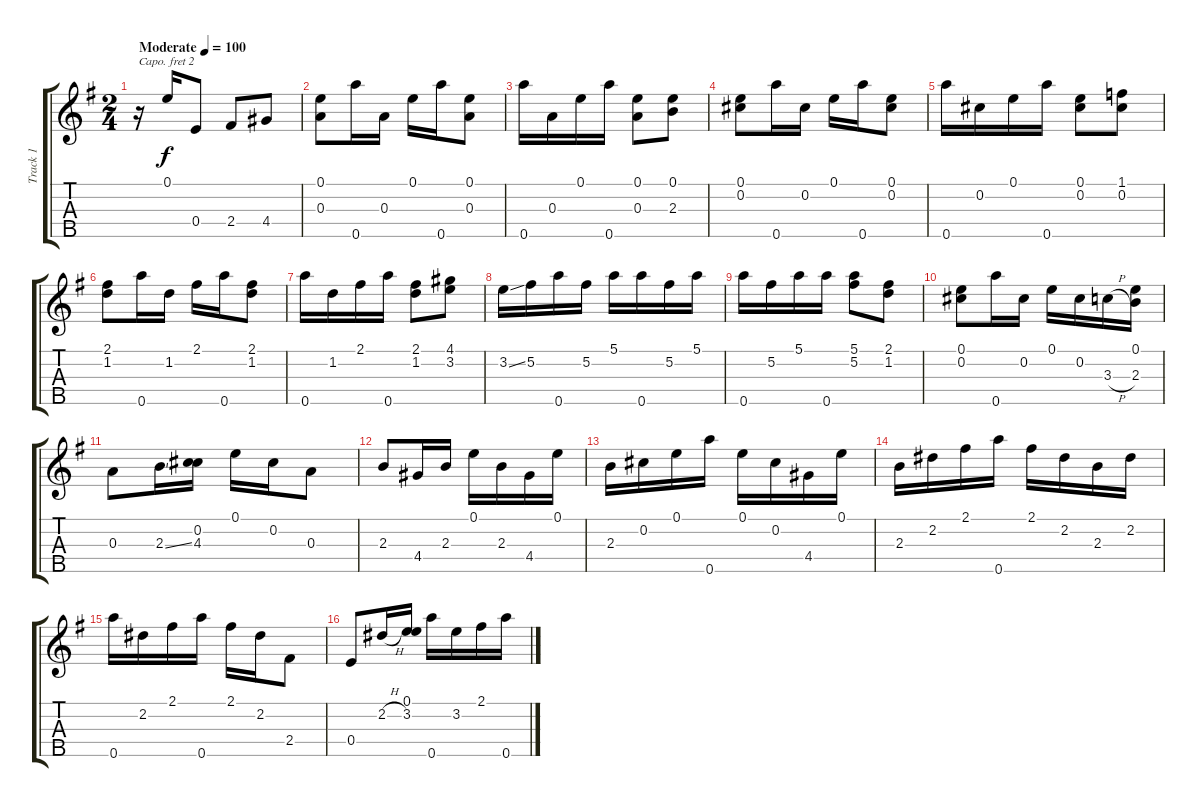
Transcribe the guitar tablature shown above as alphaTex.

\track ("Track 1" "Track 1") {instrument banjo}
\staff {score tabs}
\capo 2
\tuning (D4 B3 G3 D3 G4) {hide}
\displaytranspose 12
\ts (2 4)
\tempo (100 "Moderate")
\clef g2
\ks g
r.16{dy f instrument banjo} 0.1.16 0.4.8 2.4.8 4.4.8 |
(0.1 0.3).8 0.5.16 0.3.16 0.1.16 0.5.16 (0.1 0.3).8 |
0.5.16 0.3.16 0.1.16 0.5.16 (0.1 0.3).8 (0.1 2.3).8 |
(0.1 0.2).8 0.5.16 0.2.16 0.1.16 0.5.16 (0.1 0.2).8 |
0.5.16 0.2.16 0.1.16 0.5.16 (0.1 0.2).8 (1.1 0.2).8 |
(2.1 1.2).8 0.5.16 1.2.16 2.1.16 0.5.16 (2.1 1.2).8 |
0.5.16 1.2.16 2.1.16 0.5.16 (2.1 1.2).8 (4.1 3.2).8 |
3.2{ss}.16 5.2.16 0.5.16 5.2.16 5.1.16 0.5.16 5.2.16 5.1.16 |
0.5.16 5.2.16 5.1.16 0.5.16 (5.1 5.2).8 (2.1 1.2).8 |
(0.1 0.2).8 0.5.16 0.2.16 0.1.16 0.2.16 3.3{h}.16 (0.1 2.3).16 |
0.3.8 2.3{ss}.16 (0.2 4.3).16 0.1.16 0.2.16 0.3.8 |
2.3.8 4.4.16 2.3.16 0.1.16 2.3.16 4.4.16 0.1.16 |
2.3.16 0.2.16 0.1.16 0.5.16 0.1.16 0.2.16 4.4.16 0.1.16 |
2.3.16 2.2.16 2.1.16 0.5.16 2.1.16 2.2.16 2.3.16 2.2.16 |
0.5.16 2.2.16 2.1.16 0.5.16 2.1.16 2.2.16 2.4.8 |
0.4.8 2.2{h}.16 (0.1 3.2).16 0.5.16 3.2.16 2.1.16 0.5.16
